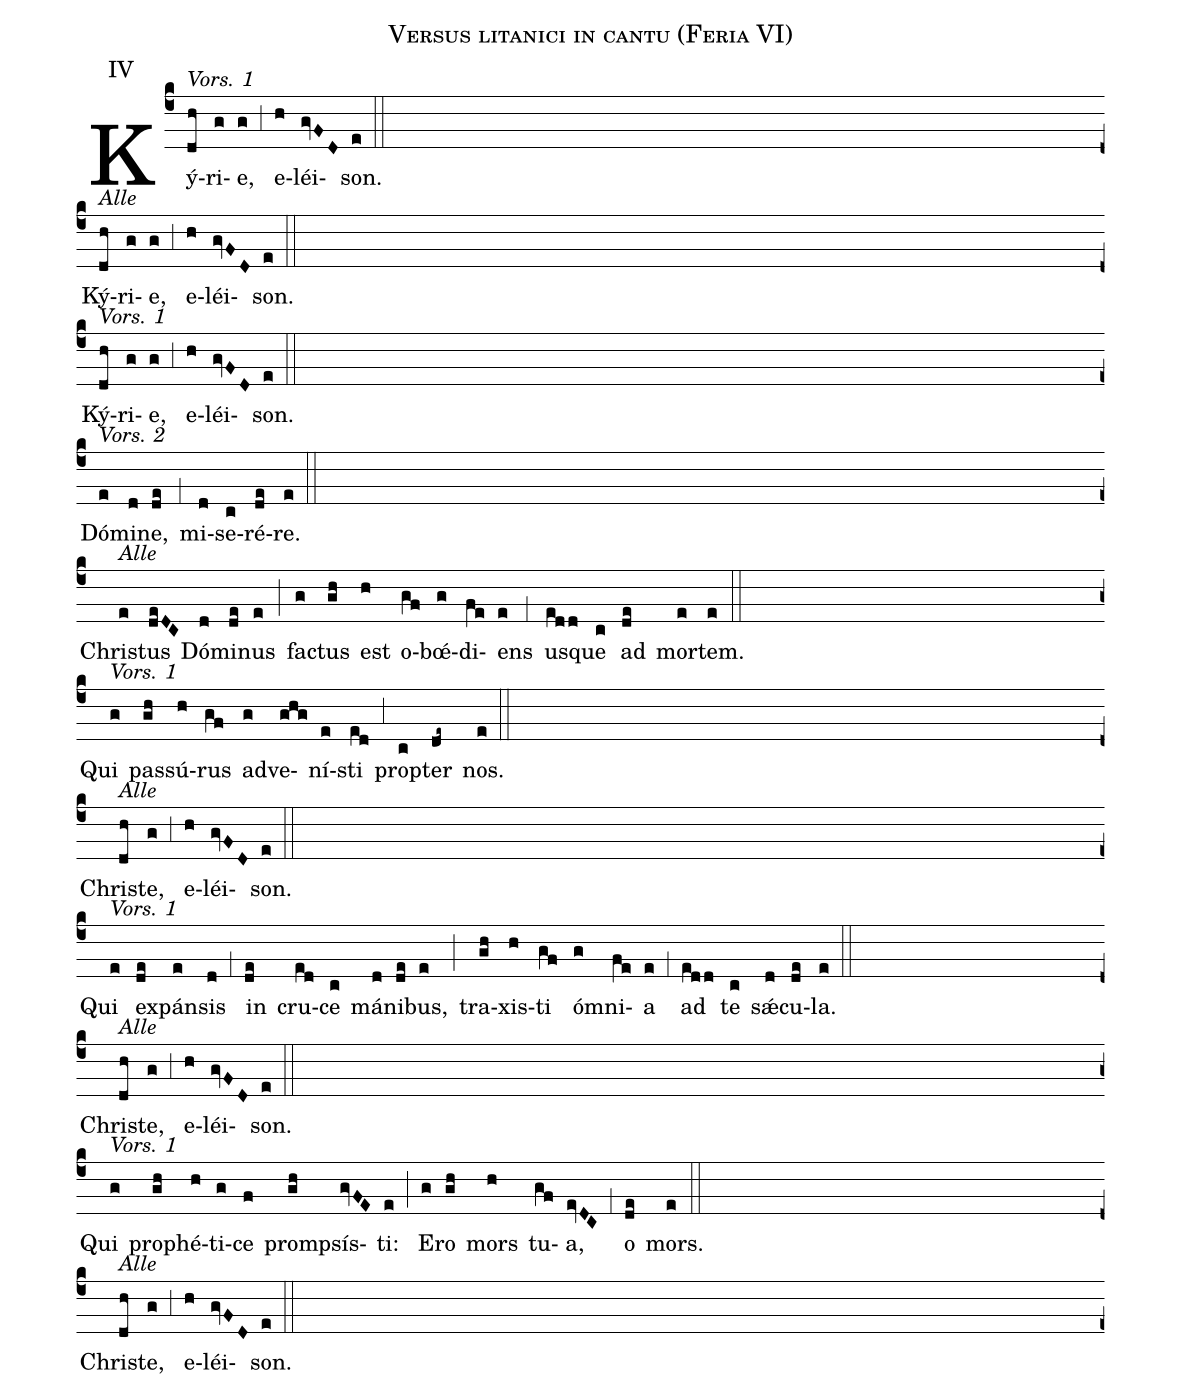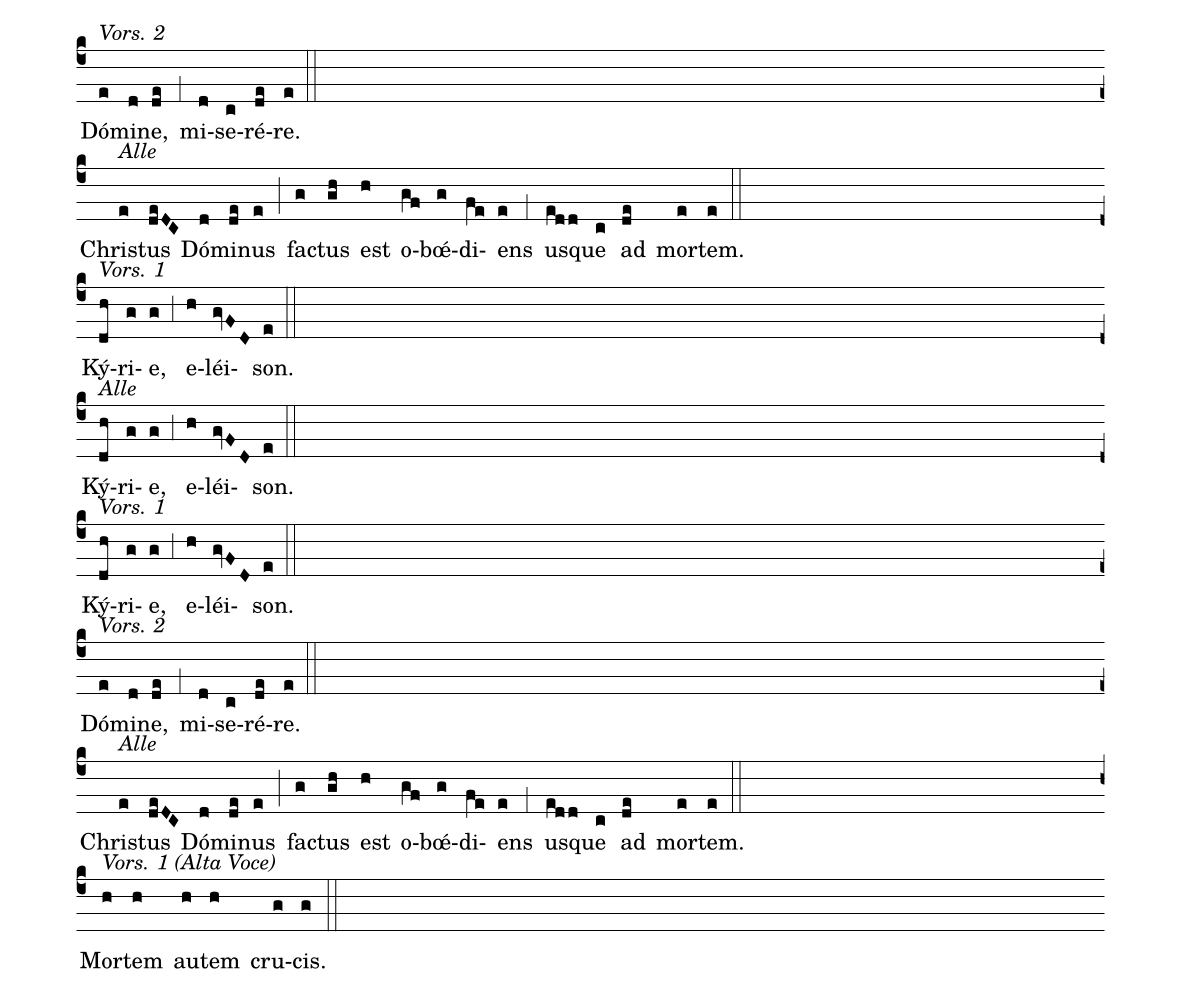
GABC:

name:Versus litanici in cantu (Feria VI);
office-part:Varia;
mode:4;
annotation:IV;
%%
(c4)Ký<alt>Vors. 1</alt>(dh)ri(g)e,(g) (;3) e(h)l{é}i(gvFD)son.(e) (::) (Z)




Ký<alt>Alle</alt>(dh)ri(g)e,(g) (;3) e(h)l{é}i(gvFD)son.(e) (::) (Z)



Ký<alt>Vors. 1</alt>(dh)ri(g)e,(g) (;3) e(h)l{é}i(gvFD)son.(e) (::) (Z)



Dó<alt>Vors. 2</alt>(e)mi(d)ne,(de) (;1) mi(d)se(c)ré(de)re.(e) (::) (Z)



Chri<alt>Alle</alt>(e)stus(deDC) Dó(d)mi(de)nus(e) (;) fa(g)ctus(gh) est(h) o(gf)b{<v>{\'\oe}</v>}(g)di(fe)ens(e) (,1) us(edd)que(c) ad(de) mor(e)tem.(e) (::) (Z)



Qui<alt>Vors. 1</alt>(g) pas(gh)sú(h)rus(gf) ad(g)ve(ghg)ní(e)sti(ed) (,3) prop(c)ter(de~) nos.(e) (::) (Z)



Chri<alt>Alle</alt>(dh)ste,(g) (;3) e(h)l{é}i(gvFD)son.(e) (::) (Z)

Qui<alt>Vors. 1</alt>(e) ex(de)pán(e)sis(d) (,1) in(de) cru(ed)ce(c) má(d)ni(de)bus,(e) (;) tra(gh)xis(h)ti(gf) óm(g)ni(fe)a(e) (,1) ad(edd) te(c) sǽ(d)cu(de)la.(e) (::) (Z)

Chri<alt>Alle</alt>(dh)ste,(g) (;3) e(h)l{é}i(gvFD)son.(e) (::) (Z)

Qui<alt>Vors. 1</alt>(g) pro(gh)phé(h)ti(g)ce(f) promp(gh)sís(gvFE)ti:(e) (;) E(g)ro(gh) mors(h) tu(gf)a,(evDC) (,1) o(de) mors.(e) (::)(Z)



Chri<alt>Alle</alt>(dh)ste,(g) (;3) e(h)l{é}i(gvFD)son.(e) (::) (Z)






Dó<alt>Vors. 2</alt>(e)mi(d)ne,(de) (;1) mi(d)se(c)ré(de)re.(e) (::) (Z)



Chri<alt>Alle</alt>(e)stus(deDC) Dó(d)mi(de)nus(e) (;) fa(g)ctus(gh) est(h) o(gf)b{<v>{\'\oe}</v>}(g)di(fe)ens(e) (,1) us(edd)que(c) ad(de) mor(e)tem.(e) (::) (Z)







Ký<alt>Vors. 1</alt>(dh)ri(g)e,(g) (;3) e(h)l{é}i(gvFD)son.(e) (::) (Z)



Ký<alt>Alle</alt>(dh)ri(g)e,(g) (;3) e(h)l{é}i(gvFD)son.(e) (::) (Z)



Ký<alt>Vors. 1</alt>(dh)ri(g)e,(g) (;3) e(h)l{é}i(gvFD)son.(e) (::) (Z)



Dó<alt>Vors. 2</alt>(e)mi(d)ne,(de) (;1) mi(d)se(c)ré(de)re.(e) (::) (Z)



Chri<alt>Alle</alt>(e)stus(deDC) Dó(d)mi(de)nus(e) (;) fa(g)ctus(gh) est(h) o(gf)b{<v>{\'\oe}</v>}(g)di(fe)ens(e) (,1) us(edd)que(c) ad(de) mor(e)tem.(e) (::) (Z)



Mor<alt>Vors. 1 (Alta Voce)</alt>(h)tem(h) au(h)tem(h) cru(g)cis.(g) (::)
